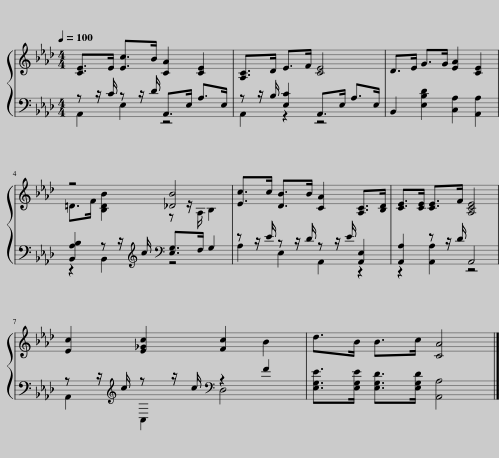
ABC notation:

X:1
%%score { ( 1 4 ) | ( 2 3 ) }
L:1/8
Q:1/4=100
M:4/4
I:linebreak $
K:Ab
V:1 treble
V:4 treble
V:2 bass
V:3 bass
V:1
 [CE]>E [Ec]>B [CA]2 [CE]2 | [A,C]>D E>F [CE]4 | D>E G>G [EA]2 [CE]2 |$ z4 [_DB]4 | [Ec]>c [DB]>B [CA]2 [A,C]>[B,D] | %5
 [CE]>[CE] [CE]>F [A,CE]4 |$ [Ec]2 [E_Gc]2 [Fc]2 B2 | d>B B>c [CA]4 |] %8
V:2
 z z/ C/ z z/ D/ A,,>E, A,>E, | z z/ B,/ [E,C]2 A,,>E, A,>E, | B,,2 [E,B,D]2 [C,A,]2 [A,,A,]2 |$ [B,,A,B,]2 z z/[K:treble] c/[K:bass] [E,G,]>F, G,2 | z z/ E/ z z/ D/ z z/ E/ [A,,E,]2 | %5
 [A,,A,]2 z z/ D/ A,,4 |$ z z/[K:treble] c/ z z/ c/[K:bass] z2 F2 | [E,G,E]>[E,G,E] [E,G,D]>[E,G,D] [A,,A,]4 |] %8
V:3
 A,,2 E,2 z4 | A,,2 z2 z4 | x8 |$ z2 B,,2[K:treble][K:bass] z4 | A,2 E,2 A,,2 z2 | %5
 z2 [A,,A,]2 z4 |$ A,,2[K:treble] C,2[K:bass] D,4 | x8 |] %8
V:4
 x8 | x8 | x8 |$ =D>F [B,DB]2 z z/ A,/ B,2 | x8 | %5
 x8 |$ x8 | x8 |] %8
